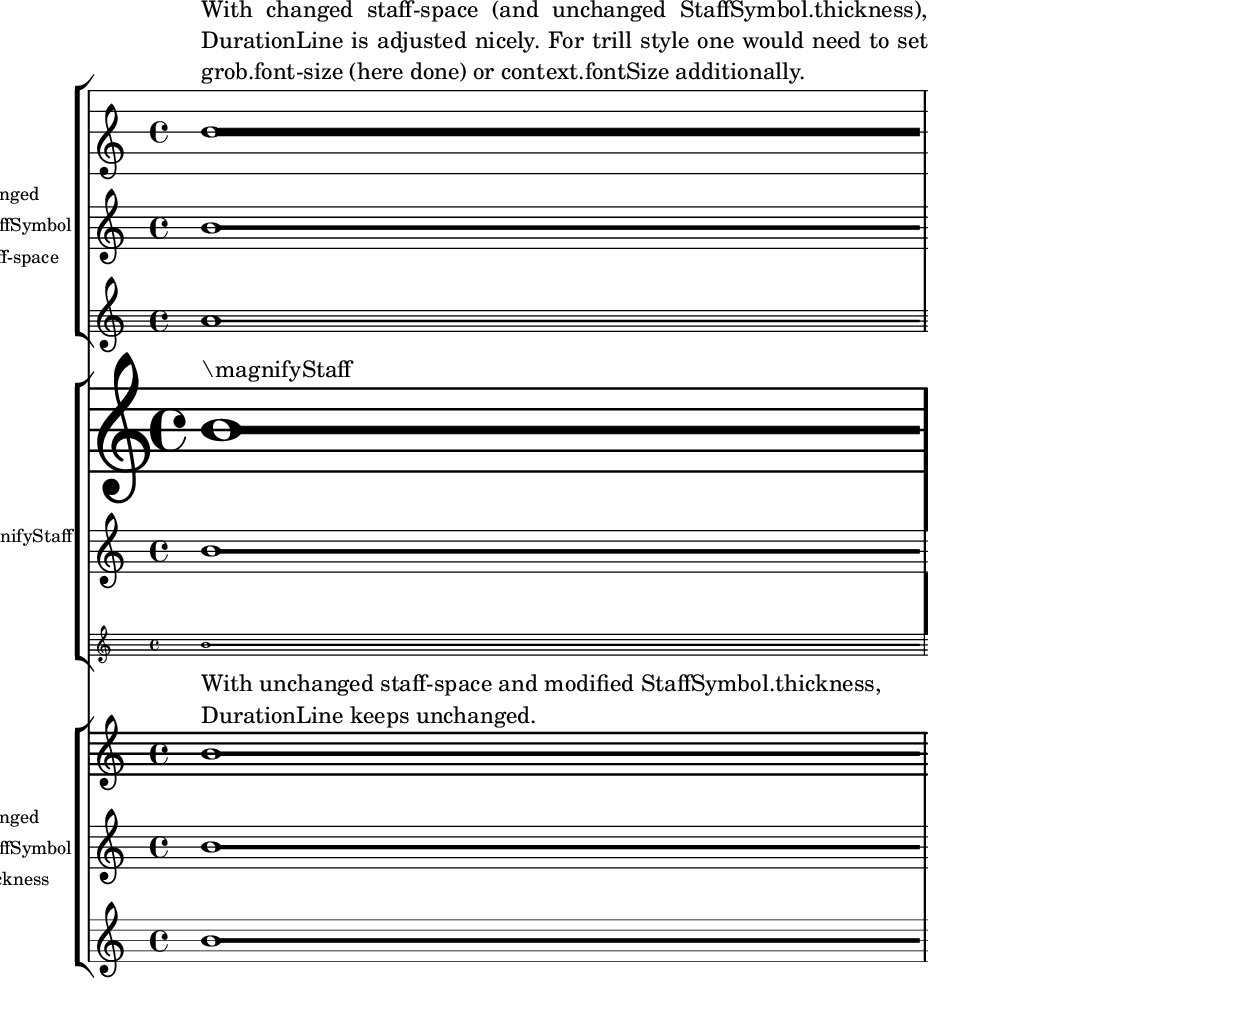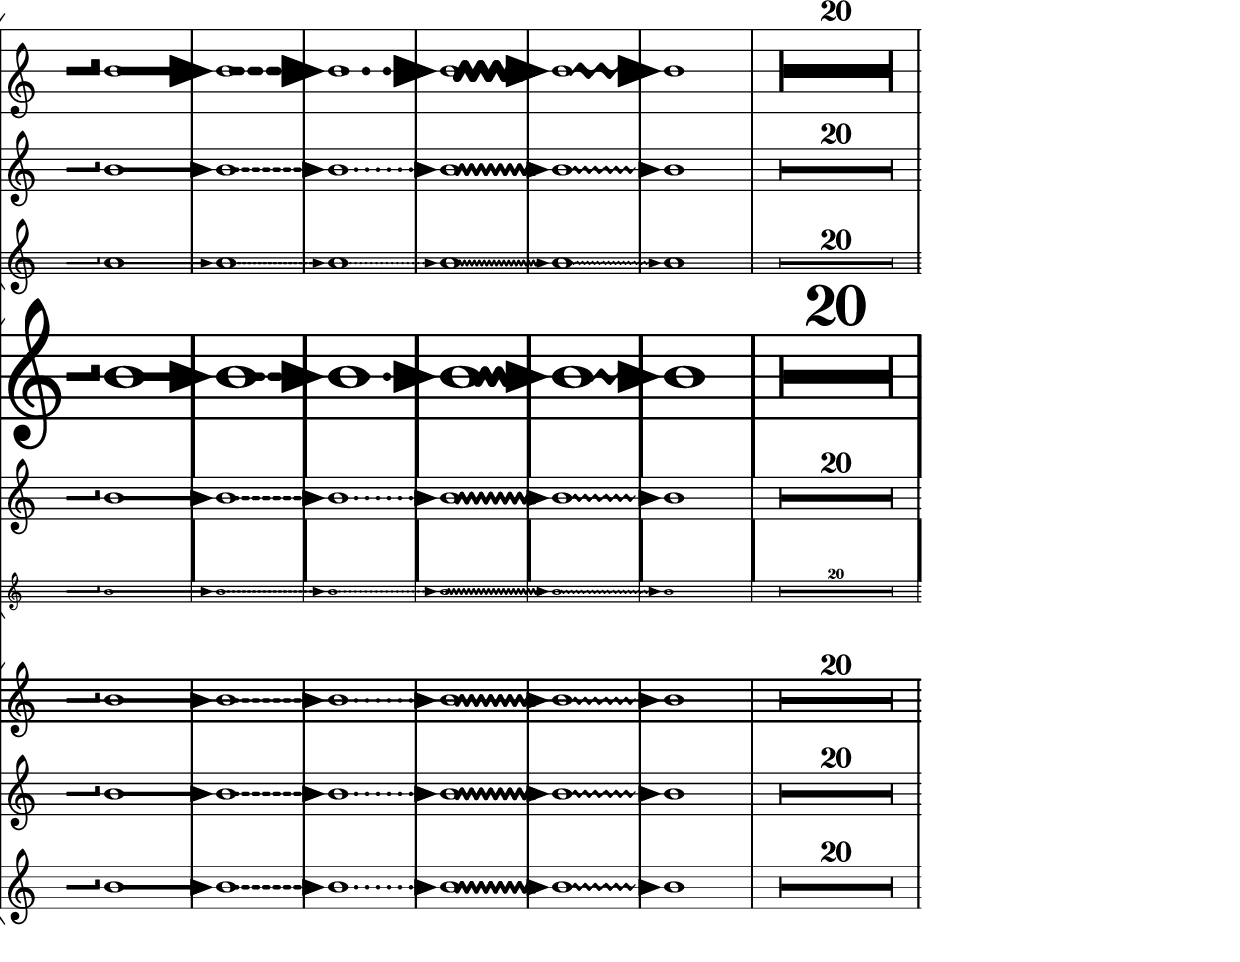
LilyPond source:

%% Generated by lilypond-book
%% Options: [exampleindent=10.16\mm,indent=0\mm,line-width=160\mm,paper-height=845.047\pt,paper-width=597.508\pt,papersize='(cons (* 597.508 pt) (* 845.047 pt))]
\include "lilypond-book-preamble.ly"


% ****************************************************************
% Start cut-&-pastable-section
% ****************************************************************

#(ly:set-option 'eps-box-padding 3.000000)



\paper {
  #(set-paper-size '(cons (* 597.508 pt) (* 845.047 pt)))
  indent = 0\mm
  line-width = 160\mm
  % offset the left padding, also add 1mm as lilypond creates cropped
  % images with a little space on the right
  line-width = #(- line-width (* mm  3.000000) (* mm 1))
}

\layout {
  
}




% ****************************************************************
% ly snippet:
% ****************************************************************
\sourcefilename "/lilypond-2.25.21/input/regression/duration-line-thickness-staff-sizes.ly"
\sourcefileline 0
\version "2.23.9"

\header {
  texidoc = "The visible thickness of a duration line is adjusted properly
according to the staff space for all styles, like for long compressed
@code{MultiMeasureRest}.
Changes in @code{StaffSymbol.thickness} are disregarded."
}

mus = {
  \override DurationLine.bound-details.right.end-style = #'hook
  b'1\-
  \override DurationLine.bound-details.right.end-style = #'arrow
  \override DurationLine.style = #'line
  b'\-
  \override DurationLine.style = #'dashed-line
  b'\-
  \override DurationLine.style = #'dotted-line
  b'\-
  \override DurationLine.style = #'zigzag
  b'\-
  \override DurationLine.style = #'trill
  b'\-
  \override DurationLine.style = #'none
  b'\-
  \compressEmptyMeasures
  R1*20
}

\score {
 <<
  \new StaffGroup
    \with {
      instrumentName =
        \markup \column {
          "changed"
          "StaffSymbol"
          "staff-space"
        }
    }
    <<
      \new Staff
        \with {
          \override StaffSymbol.staff-space = #(magstep 6)
        }
        {
          <>^
            \markup
            \override #'(line-width . 70)
            \justify-string
              #"With changed staff-space (and unchanged StaffSymbol.thickness),
              DurationLine is adjusted nicely.  For trill style one would need
              to set grob.font-size (here done) or context.fontSize
              additionally."
          \override DurationLine.font-size = #6
          \mus
        }
      \new Staff
        \mus
      \new Staff
        \with {
          \override StaffSymbol.staff-space = #(magstep -6)
        }
        {
          \override DurationLine.font-size = #-6
          \mus
        }
    >>

  \new StaffGroup
    \with { instrumentName = "\\magnifyStaff" }
    <<
      \new Staff
        \with { \magnifyStaff #(magstep 6) }
        {
          <>^\markup \fontsize #-6"\\magnifyStaff"
          \mus
        }
      \new Staff
        \mus
      \new Staff
        \with { \magnifyStaff #(magstep -6) }
        \mus
    >>

  \new StaffGroup
    \with {
      instrumentName =
        \markup \column {
          "changed"
          "StaffSymbol"
          "thickness"
        }
    }
    <<
      \new Staff
        \with { \override StaffSymbol.thickness = #(magstep 6) }
        {
         <>^
           \markup \column {
            "With unchanged staff-space and modified StaffSymbol.thickness,"
            "DurationLine keeps unchanged."
           }
         \mus
        }
      \new Staff
        \mus
      \new Staff
        \with { \override StaffSymbol.thickness = #(magstep -6) }
        \mus
    >>
 >>
 \layout {
   indent = 15
   \context {
     \StaffGroup
     \override InstrumentName.font-size = #-2
   }
   \context {
     \Voice
     \consists "Duration_line_engraver"
     %% If broken and end-style is set:
     \override DurationLine.after-line-breaking = ##t
     \override DurationLine.minimum-length-after-break = 10
   }
 }
}



% ****************************************************************
% end ly snippet
% ****************************************************************
